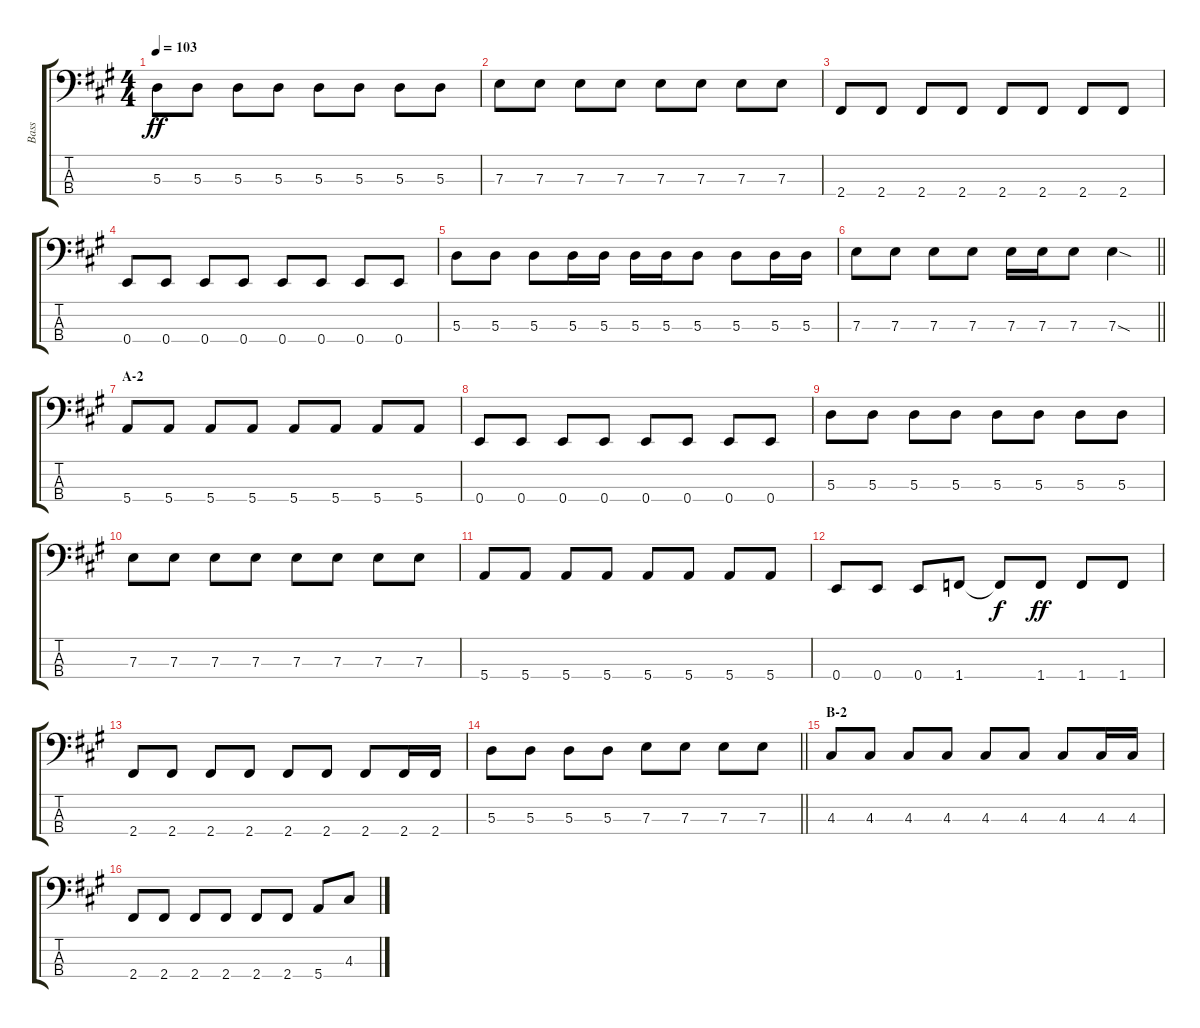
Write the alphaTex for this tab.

\track ("Bass" "Bass") {instrument electricbasspick}
\staff {score tabs}
\tuning (G2 D2 A1 E1) {hide}
\ts (4 4)
\tempo 103
\clef f4
\ks a
5.3.8{dy ff} 5.3.8 5.3.8 5.3.8 5.3.8 5.3.8 5.3.8 5.3.8 |
7.3.8 7.3.8 7.3.8 7.3.8 7.3.8 7.3.8 7.3.8 7.3.8 |
2.4.8 2.4.8 2.4.8 2.4.8 2.4.8 2.4.8 2.4.8 2.4.8 |
0.4.8 0.4.8 0.4.8 0.4.8 0.4.8 0.4.8 0.4.8 0.4.8 |
5.3.8 5.3.8 5.3.8 5.3.16 5.3.16 5.3.16 5.3.16 5.3.8 5.3.8 5.3.16 5.3.16 |
\barLineRight lightlight
7.3.8 7.3.8 7.3.8 7.3.8 7.3.16 7.3.16 7.3.8 7.3{sod}.4 |
\section ("" "A-2")
5.4.8 5.4.8 5.4.8 5.4.8 5.4.8 5.4.8 5.4.8 5.4.8 |
0.4.8 0.4.8 0.4.8 0.4.8 0.4.8 0.4.8 0.4.8 0.4.8 |
5.3.8 5.3.8 5.3.8 5.3.8 5.3.8 5.3.8 5.3.8 5.3.8 |
7.3.8 7.3.8 7.3.8 7.3.8 7.3.8 7.3.8 7.3.8 7.3.8 |
5.4.8 5.4.8 5.4.8 5.4.8 5.4.8 5.4.8 5.4.8 5.4.8 |
0.4.8 0.4.8 0.4.8 1.4.8 1.4{t}.8{dy f} 1.4.8{dy ff} 1.4.8 1.4.8 |
2.4.8 2.4.8 2.4.8 2.4.8 2.4.8 2.4.8 2.4.8 2.4.16 2.4.16 |
\barLineRight lightlight
5.3.8 5.3.8 5.3.8 5.3.8 7.3.8 7.3.8 7.3.8 7.3.8 |
\section ("" "B-2")
4.3.8 4.3.8 4.3.8 4.3.8 4.3.8 4.3.8 4.3.8 4.3.16 4.3.16 |
2.4.8 2.4.8 2.4.8 2.4.8 2.4.8 2.4.8 5.4.8 4.3.8
